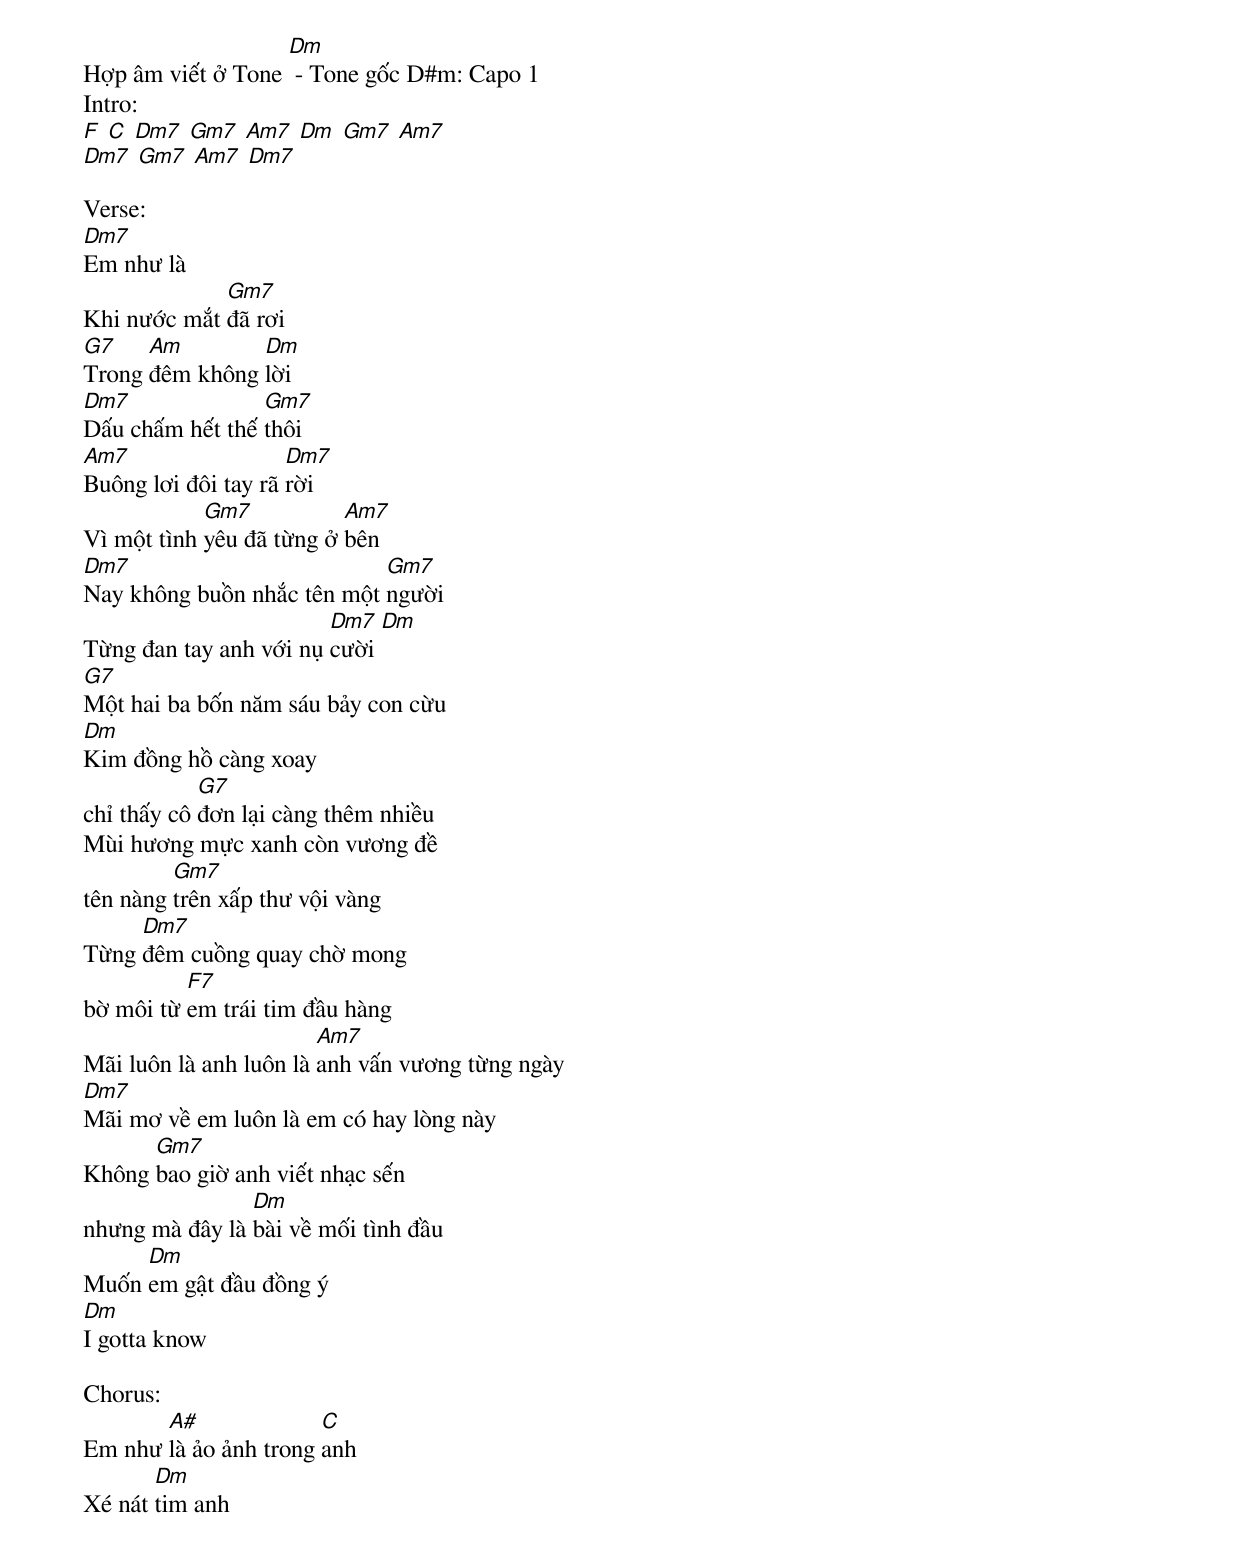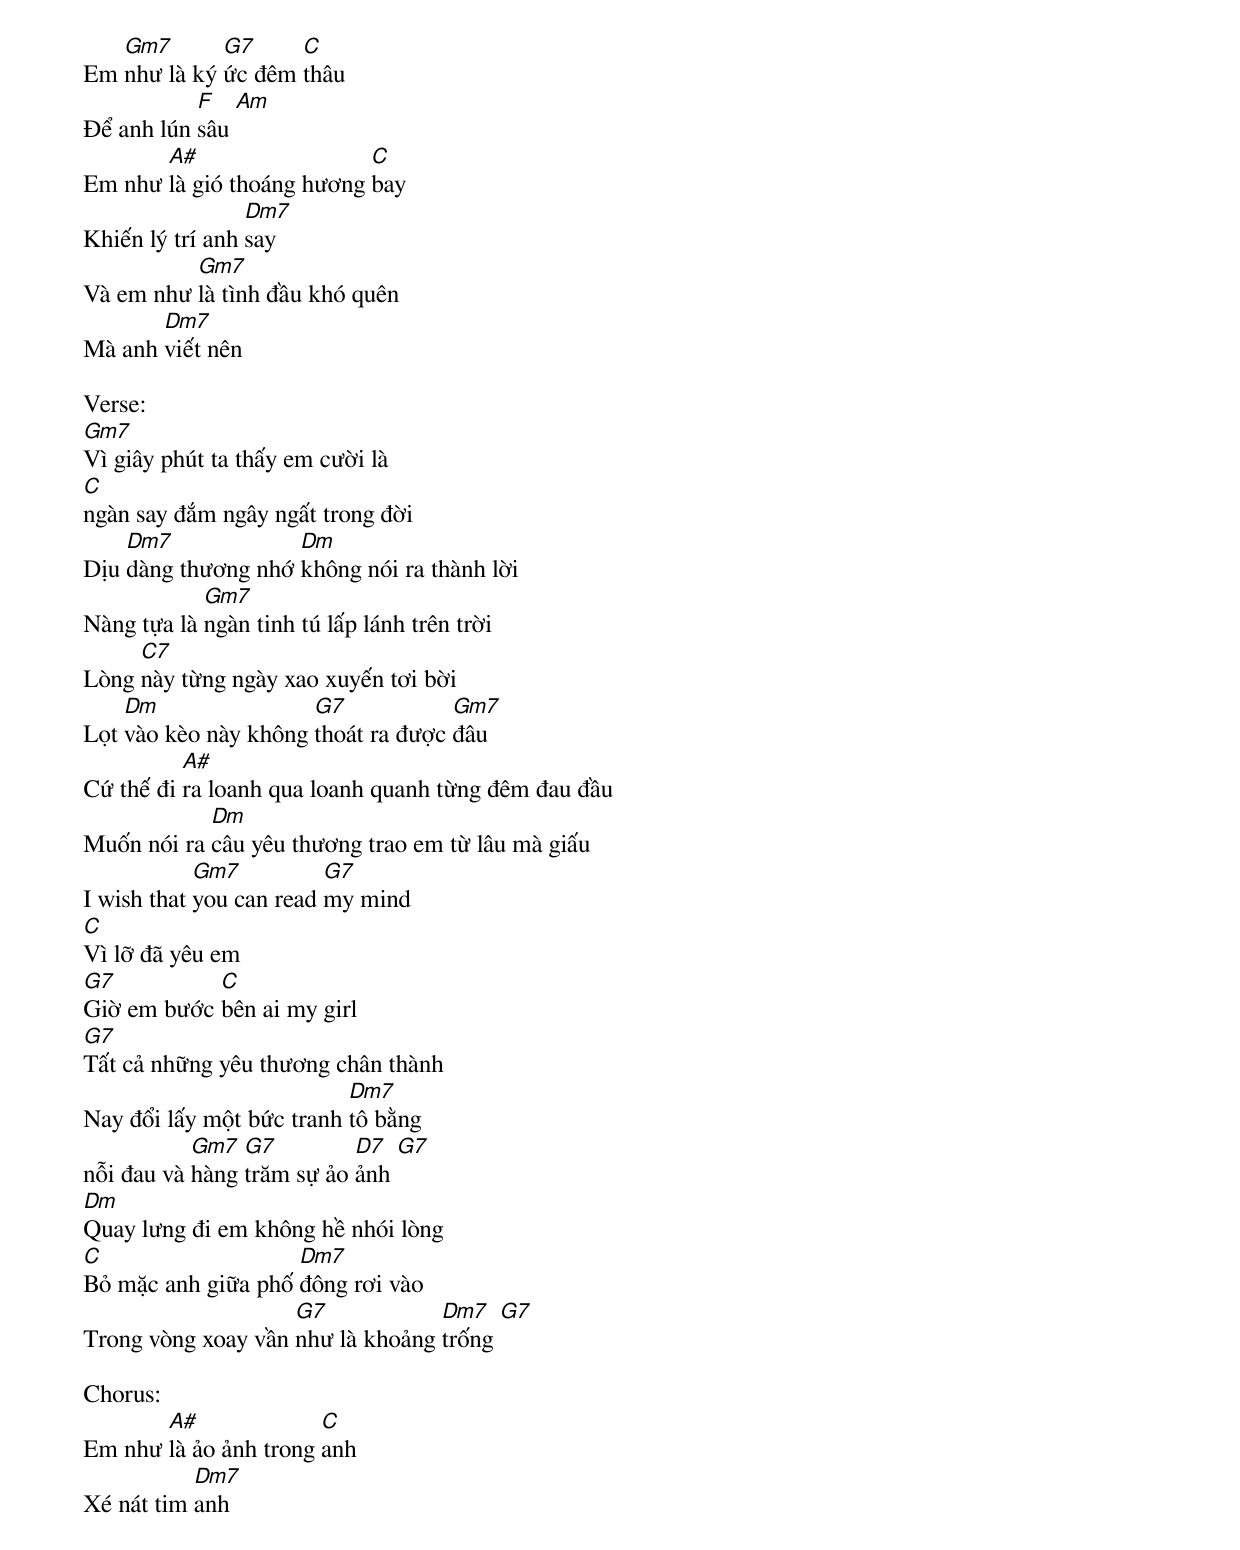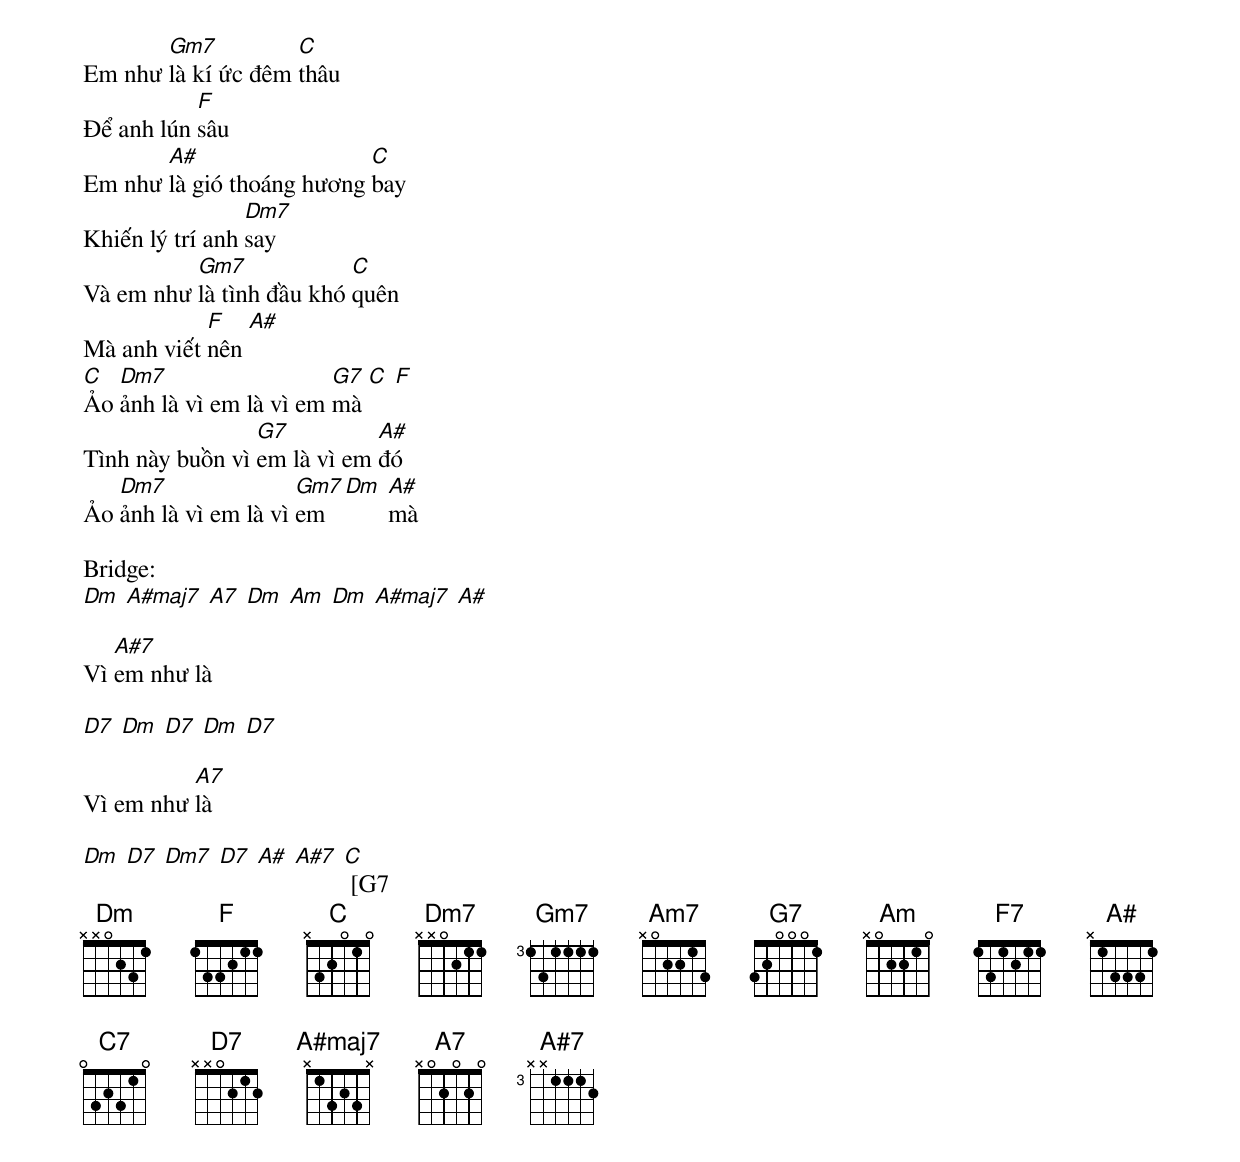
Hợp âm viết ở Tone [Dm] - Tone gốc D#m: Capo 1
Intro:
[F] [C] [Dm7] [Gm7] [Am7] [Dm] [Gm7] [Am7]
[Dm7] [Gm7] [Am7] [Dm7]

Verse:
[Dm7]Em như là
Khi nước mắt [Gm7]đã rơi
[G7]Trong [Am]đêm không [Dm]lời
[Dm7]Dấu chấm hết thế [Gm7]thôi
[Am7]Buông lơi đôi tay rã [Dm7]rời
Vì một tình [Gm7]yêu đã từng ở [Am7]bên
[Dm7]Nay không buồn nhắc tên một [Gm7]người
Từng đan tay anh với nụ [Dm7]cười [Dm]
[G7]Một hai ba bốn năm sáu bảy con cừu
[Dm]Kim đồng hồ càng xoay
chỉ thấy cô [G7]đơn lại càng thêm nhiều
Mùi hương mực xanh còn vương đề
tên nàng [Gm7]trên xấp thư vội vàng
Từng [Dm7]đêm cuồng quay chờ mong
bờ môi từ [F7]em trái tim đầu hàng
Mãi luôn là anh luôn là [Am7]anh vấn vương từng ngày
[Dm7]Mãi mơ về em luôn là em có hay lòng này
Không [Gm7]bao giờ anh viết nhạc sến
nhưng mà đây là [Dm]bài về mối tình đầu
Muốn [Dm]em gật đầu đồng ý
[Dm]I gotta know

Chorus:
Em như [A#]là ảo ảnh trong [C]anh
Xé nát [Dm]tim anh
Em [Gm7]như là ký [G7]ức đêm [C]thâu
Để anh lún [F]sâu [Am]
Em như [A#]là gió thoáng hương [C]bay
Khiến lý trí anh [Dm7]say
Và em như [Gm7]là tình đầu khó quên
Mà anh [Dm7]viết nên

Verse:
[Gm7]Vì giây phút ta thấy em cười là
[C]ngàn say đắm ngây ngất trong đời
Dịu [Dm7]dàng thương nhớ [Dm]không nói ra thành lời
Nàng tựa là [Gm7]ngàn tinh tú lấp lánh trên trời
Lòng [C7]này từng ngày xao xuyến tơi bời
Lọt [Dm]vào kèo này không [G7]thoát ra được [Gm7]đâu
Cứ thế đi [A#]ra loanh qua loanh quanh từng đêm đau đầu
Muốn nói ra [Dm]câu yêu thương trao em từ lâu mà giấu
I wish that [Gm7]you can read [G7]my mind
[C]Vì lỡ đã yêu em
[G7]Giờ em bước [C]bên ai my girl
[G7]Tất cả những yêu thương chân thành
Nay đổi lấy một bức tranh [Dm7]tô bằng
nỗi đau và [Gm7]hàng [G7]trăm sự ảo [D7]ảnh [G7]
[Dm]Quay lưng đi em không hề nhói lòng
[C]Bỏ mặc anh giữa phố [Dm7]đông rơi vào
Trong vòng xoay vần [G7]như là khoảng [Dm7]trống [G7]

Chorus:
Em như [A#]là ảo ảnh trong [C]anh
Xé nát tim [Dm7]anh
Em như [Gm7]là kí ức đêm [C]thâu
Để anh lún [F]sâu
Em như [A#]là gió thoáng hương [C]bay
Khiến lý trí anh [Dm7]say
Và em như [Gm7]là tình đầu khó [C]quên
Mà anh viết [F]nên [A#]
[C]Ảo [Dm7]ảnh là vì em là vì em [G7]mà [C] [F]
Tình này buồn vì [G7]em là vì em [A#]đó
Ảo [Dm7]ảnh là vì em là vì [Gm7]em [Dm] [A#]mà

Bridge:
[Dm] [A#maj7] [A7] [Dm] [Am] [Dm] [A#maj7] [A#]

Vì [A#7]em như là

[D7] [Dm] [D7] [Dm] [D7]

Vì em như [A7]là

[Dm] [D7] [Dm7] [D7] [A#] [A#7] [C] [G7
